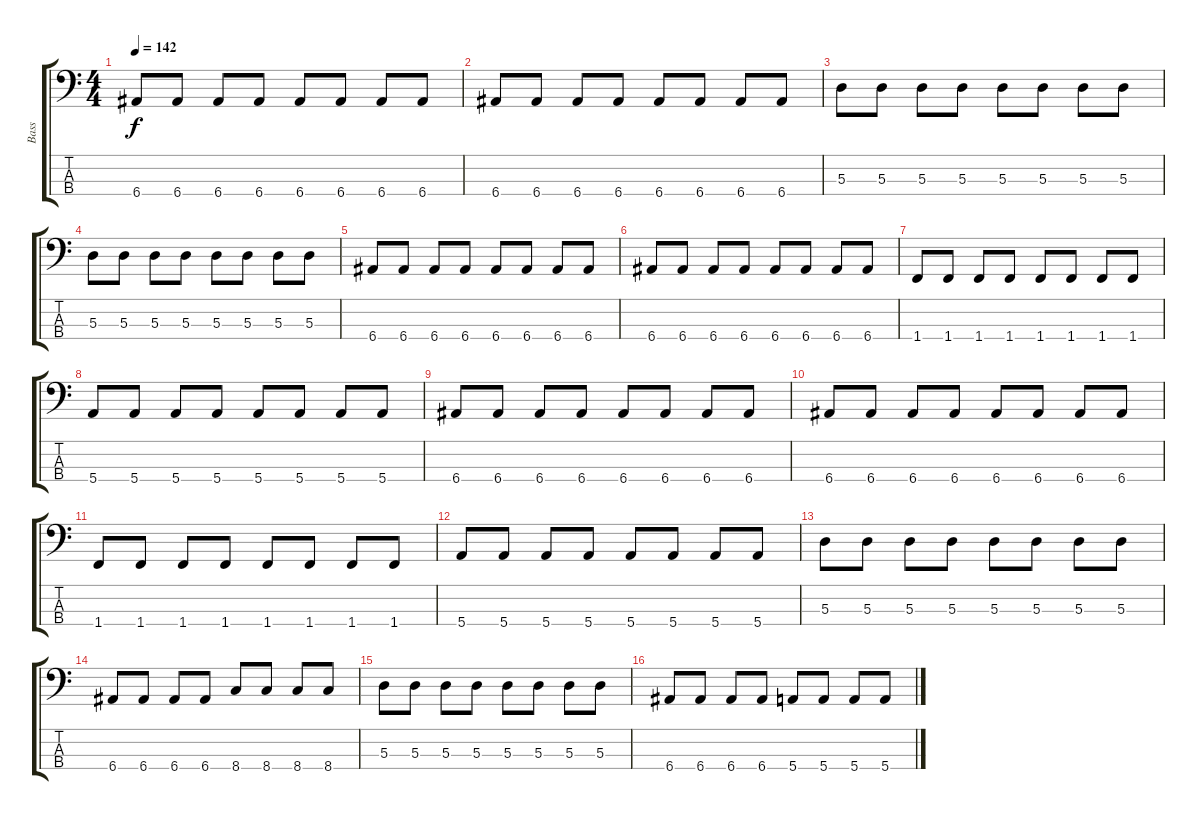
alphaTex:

\track ("Bass" "Bass") {instrument electricbasspick}
\staff {score tabs}
\tuning (G2 D2 A1 E1) {hide}
\ts (4 4)
\tempo 142
\clef f4
\ks c
6.4.8{dy f} 6.4.8 6.4.8 6.4.8 6.4.8 6.4.8 6.4.8 6.4.8 |
6.4.8 6.4.8 6.4.8 6.4.8 6.4.8 6.4.8 6.4.8 6.4.8 |
5.3.8 5.3.8 5.3.8 5.3.8 5.3.8 5.3.8 5.3.8 5.3.8 |
5.3.8 5.3.8 5.3.8 5.3.8 5.3.8 5.3.8 5.3.8 5.3.8 |
6.4.8 6.4.8 6.4.8 6.4.8 6.4.8 6.4.8 6.4.8 6.4.8 |
6.4.8 6.4.8 6.4.8 6.4.8 6.4.8 6.4.8 6.4.8 6.4.8 |
1.4.8 1.4.8 1.4.8 1.4.8 1.4.8 1.4.8 1.4.8 1.4.8 |
5.4.8 5.4.8 5.4.8 5.4.8 5.4.8 5.4.8 5.4.8 5.4.8 |
6.4.8 6.4.8 6.4.8 6.4.8 6.4.8 6.4.8 6.4.8 6.4.8 |
6.4.8 6.4.8 6.4.8 6.4.8 6.4.8 6.4.8 6.4.8 6.4.8 |
1.4.8 1.4.8 1.4.8 1.4.8 1.4.8 1.4.8 1.4.8 1.4.8 |
5.4.8 5.4.8 5.4.8 5.4.8 5.4.8 5.4.8 5.4.8 5.4.8 |
5.3.8 5.3.8 5.3.8 5.3.8 5.3.8 5.3.8 5.3.8 5.3.8 |
6.4.8 6.4.8 6.4.8 6.4.8 8.4.8 8.4.8 8.4.8 8.4.8 |
5.3.8 5.3.8 5.3.8 5.3.8 5.3.8 5.3.8 5.3.8 5.3.8 |
6.4.8 6.4.8 6.4.8 6.4.8 5.4.8 5.4.8 5.4.8 5.4.8
